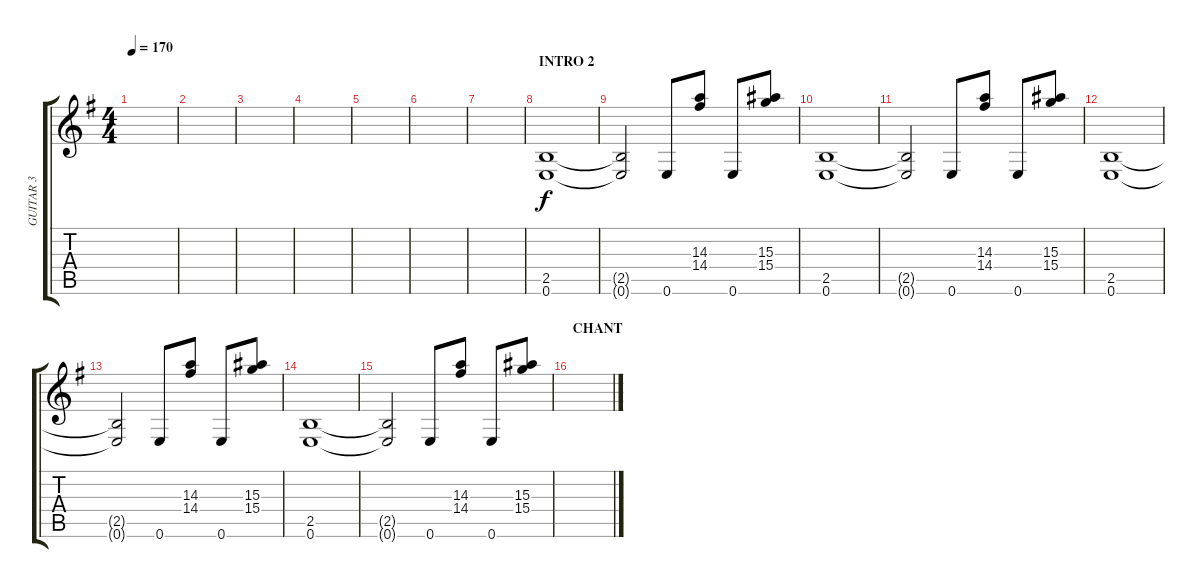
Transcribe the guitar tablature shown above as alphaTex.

\track ("GUITAR 3" "GUITAR 3") {instrument distortionguitar}
\staff {score tabs}
\tuning (E4 B3 G3 E3 A2 E2) {hide}
\ts (4 4)
\tempo 170
\clef g2
\ks eminor
|
|
|
|
|
|
|
\section ("" "INTRO 2")
(2.5 0.6).1 |
(2.5{t} 0.6{t}).2 0.6.8 (14.3 14.4).8 0.6.8 (15.3 15.4).8 |
(2.5 0.6).1 |
(2.5{t} 0.6{t}).2 0.6.8 (14.3 14.4).8 0.6.8 (15.3 15.4).8 |
(2.5 0.6).1 |
(2.5{t} 0.6{t}).2 0.6.8 (14.3 14.4).8 0.6.8 (15.3 15.4).8 |
(2.5 0.6).1 |
(2.5{t} 0.6{t}).2 0.6.8 (14.3 14.4).8 0.6.8 (15.3 15.4).8 |
\section ("" "CHANT")
